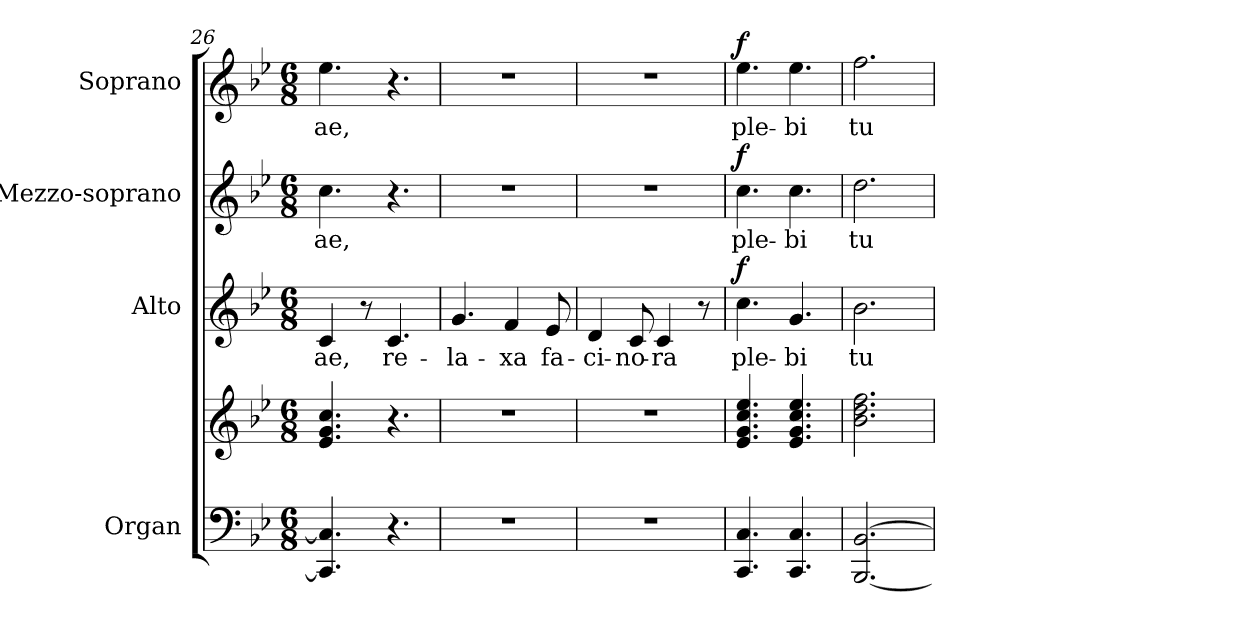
**kern	**kern	**kern	**text	**dynam	**kern	**text	**dynam	**kern	**text	**dynam
*part4	*part4	*part3	*part3	*part3	*part2	*part2	*part2	*part1	*part1	*part1
*staff5	*staff4	*staff3	*staff3	*staff3	*staff2	*staff2	*staff2	*staff1	*staff1	*staff1
*I"Organ	*	*I"Alto	*	*	*I"Mezzo-soprano	*	*	*I"Soprano	*	*
*I'Org.	*	*I'A.	*	*	*I'M-S.	*	*	*I'S.	*	*
*clefF4	*clefG2	*clefG2	*	*	*clefG2	*	*	*clefG2	*	*
*k[b-e-]	*k[b-e-]	*k[b-e-]	*	*	*k[b-e-]	*	*	*k[b-e-]	*	*
*B-:	*B-:	*B-:	*	*	*B-:	*	*	*B-:	*	*
*M6/8	*M6/8	*M6/8	*	*	*M6/8	*	*	*M6/8	*	*
=26	=26	=26	=26	=26	=26	=26	=26	=26	=26	=26
!	!	!	!LO:LY:b:color=#000000	!	!	!	!	!	!	!
!	!	!	!	!	!	!LO:LY:b:color=#000000	!	!	!	!
!	!	!	!	!	!	!	!	!	!LO:LY:b:color=#000000	!
4.CCi/] 4.Ci]	4.e-i/ 4.gi 4.cci	4ci/	-ae,	.	4.cci\	-ae,	.	4.ee-i\	-ae,	.
.	.	8r	.	.	.	.	.	.	.	.
!	!	!	!LO:LY:b:color=#000000	!	!	!	!	!	!	!
4.r	4.r	4.ci/	re-	.	4.r	.	.	4.r	.	.
=27	=27	=27	=27	=27	=27	=27	=27	=27	=27	=27
!LO:N:vis=1	!LO:N:vis=1	!	!	!	!	!	!	!	!	!
!	!	!	!LO:LY:b:color=#000000	!	!LO:N:vis=1	!	!	!LO:N:vis=1	!	!
2.r	2.r	4.gi/	-la-	.	2.r	.	.	2.r	.	.
!	!	!	!LO:LY:b:color=#000000	!	!	!	!	!	!	!
.	.	4fi/	-xa	.	.	.	.	.	.	.
!	!	!	!LO:LY:b:color=#000000	!	!	!	!	!	!	!
.	.	8e-i/	fa-	.	.	.	.	.	.	.
!!LO:PB:g=z
=28	=28	=28	=28	=28	=28	=28	=28	=28	=28	=28
!LO:N:vis=1	!LO:N:vis=1	!	!	!	!	!	!	!	!	!
!	!	!	!LO:LY:b:color=#000000	!	!LO:N:vis=1	!	!	!LO:N:vis=1	!	!
2.r	2.r	4di/	-ci-	.	2.r	.	.	2.r	.	.
!	!	!	!LO:LY:b:color=#000000	!	!	!	!	!	!	!
.	.	8ci/	-no-	.	.	.	.	.	.	.
!	!	!	!LO:LY:b:color=#000000	!	!	!	!	!	!	!
.	.	4ci/	-ra	.	.	.	.	.	.	.
.	.	8r	.	.	.	.	.	.	.	.
=29	=29	=29	=29	=29	=29	=29	=29	=29	=29	=29
!	!	!	!LO:LY:b:color=#000000	!	!	!	!	!	!	!
!	!	!	!	!	!	!LO:LY:b:color=#000000	!	!	!	!
!	!	!	!	!	!	!	!	!	!LO:LY:b:color=#000000	!
4.CCi/ 4.Ci	4.e-i/ 4.gi 4.cci 4.ee-i	4.cci\	ple-	f	4.cci\	ple-	f	4.ee-i\	ple-	f
!	!	!	!LO:LY:b:color=#000000	!	!	!	!	!	!	!
!	!	!	!	!	!	!LO:LY:b:color=#000000	!	!	!	!
!	!	!	!	!	!	!	!	!	!LO:LY:b:color=#000000	!
4.CCi/ 4.Ci	4.e-i/ 4.gi 4.cci 4.ee-i	4.gi/	-bi	.	4.cci\	-bi	.	4.ee-i\	-bi	.
=30	=30	=30	=30	=30	=30	=30	=30	=30	=30	=30
!	!	!	!LO:LY:b:color=#000000	!	!	!	!	!	!	!
!	!	!	!	!	!	!LO:LY:b:color=#000000	!	!	!	!
!	!	!	!	!	!	!	!	!	!LO:LY:b:color=#000000	!
[2.BBB-i/ [2.BB-i	2.b-i\ 2.ddi 2.ffi	2.b-i\	tu-	.	2.ddi\	tu-	.	2.ffi\	tu-	.
=	=	=	=	=	=	=	=	=	=	=
*-	*-	*-	*-	*-	*-	*-	*-	*-	*-	*-
